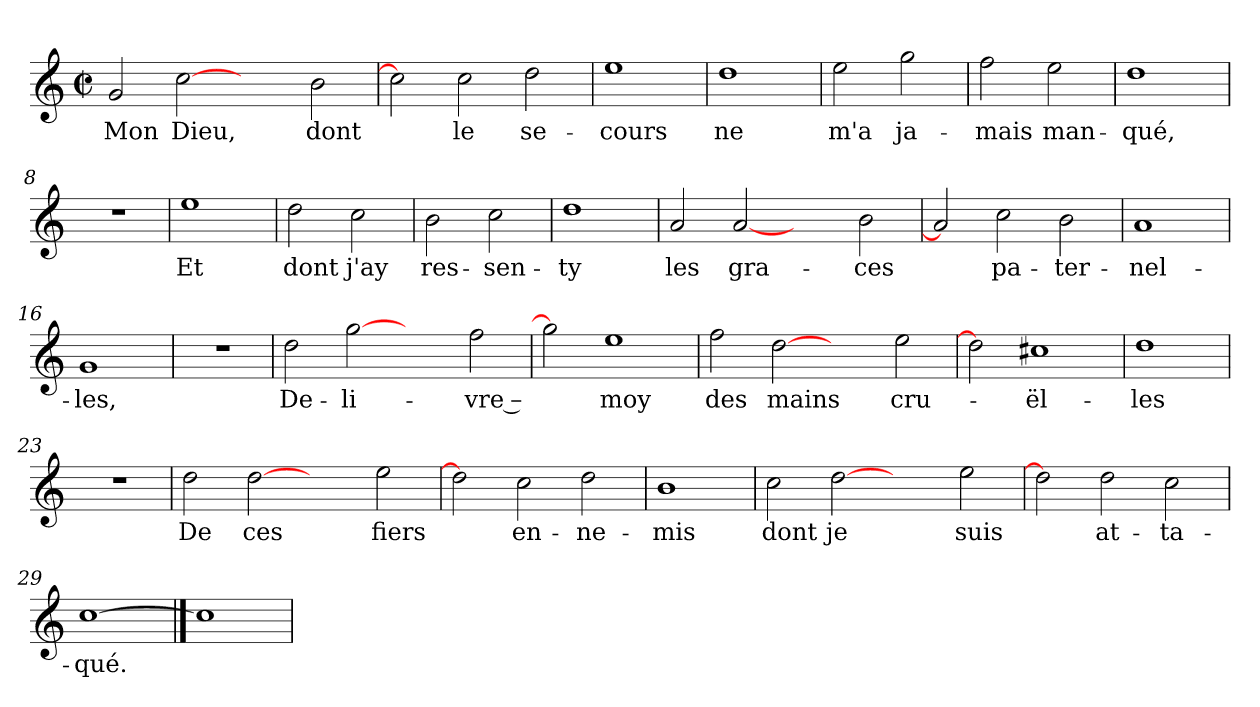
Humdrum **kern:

**kern	**text
*part1	*part1
*staff1	*staff1
*clefG2	*
*k[]	*
*C:	*
*M2/2	*
*met(c|)	*
=1	=1
2g/	Mon
[2cc	Dieu,
2ryy	.
2b\	dont
=2	=2
2cc]	.
2cc\	le
2dd\	se-
=3	=3
1ee	-cours
=4	=4
1dd	ne
=5	=5
2ee\	m'a
2gg\	ja-
=6	=6
2ff\	-mais
2ee\	man-
!!LO:LB:g=z
=7	=7
1dd	-qué,
=8	=8
1r	.
=9	=9
1ee	Et
=10	=10
2dd\	dont
2cc\	j'ay
=11	=11
2b\	res-
2cc\	-sen-
=12	=12
1dd	-ty
=13	=13
2a/	les
[2a	gra-
2ryy	.
2b\	-ces
!!LO:LB:g=z
=14	=14
2a]	.
2cc\	pa-
2b\	-ter-
=15	=15
1a	-nel-
=16	=16
1g	-les,
=17	=17
1r	.
=18	=18
2dd\	De-
[2gg	-li-
2ryy	.
2ff\	-vre –
=19	=19
2gg]	.
1ee	moy
=20	=20
2ff\	des
[2dd	mains
2ryy	.
2ee\	cru-
!!LO:LB:g=z
=21	=21
2dd]	.
1cc#X	-ël-
=22	=22
1dd	-les
=23	=23
1r	.
=24	=24
2dd\	De
[2dd	ces
2ryy	.
2ee\	fiers
=25	=25
2dd]	.
2cc\	en-
2dd\	-ne-
=26	=26
1b	-mis
=27	=27
2cc\	dont
[2dd	je
2ryy	.
2ee\	suis
!!LO:LB:g=z
=28	=28
2dd]	.
2dd\	at-
2cc\	-ta-
=29	=29
[1cc	-qué.
==30	==30
1cc]	.
=	=
*-	*-
